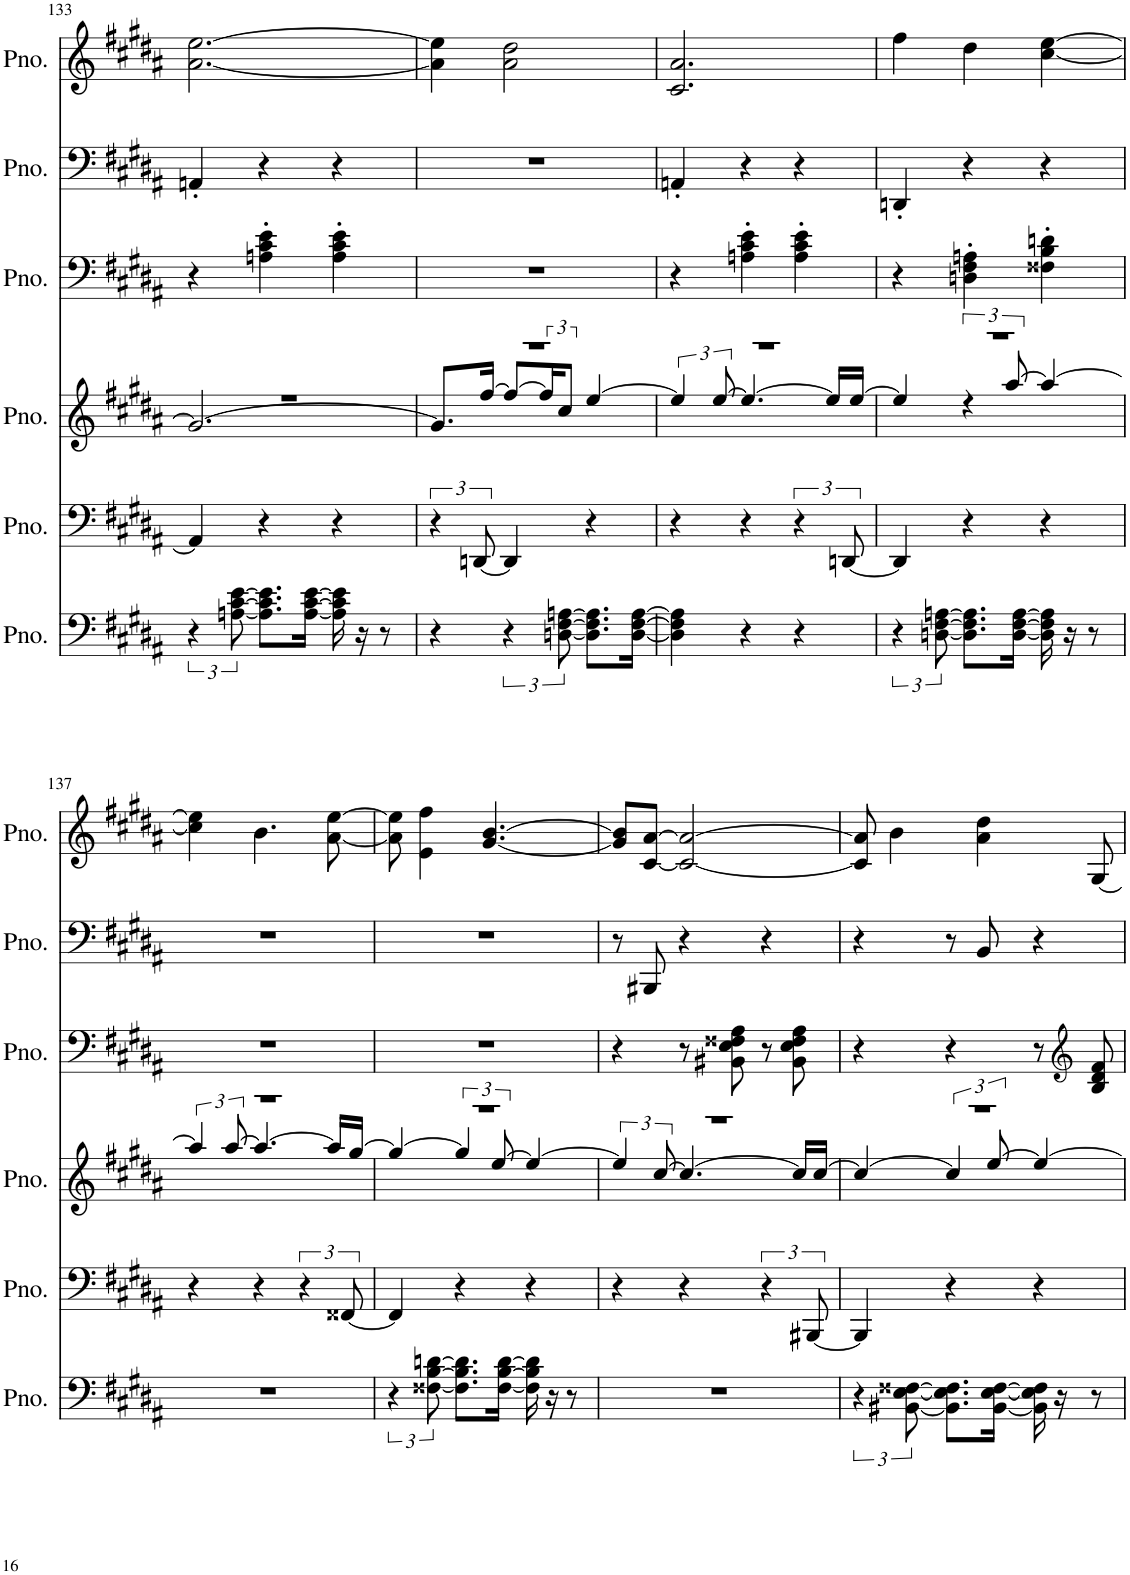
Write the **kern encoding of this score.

**kern	**kern	**kern	**kern	**kern	**kern
*part6	*part5	*part4	*part3	*part2	*part1
*staff6	*staff5	*staff4	*staff3	*staff2	*staff1
*I"Piano	*I"Piano	*I"Piano	*I"Piano	*I"Piano	*I"Piano
*I'Pno.	*I'Pno.	*I'Pno.	*I'Pno.	*I'Pno.	*I'Pno.
!!LO:PB:g=z
*clefF4	*clefF4	*clefG2	*clefF4	*clefF4	*clefG2
*k[f#c#g#d#a#]	*k[f#c#g#d#a#]	*k[f#c#g#d#a#]	*k[f#c#g#d#a#]	*k[f#c#g#d#a#]	*k[f#c#g#d#a#]
*M3/4	*M3/4	*M3/4	*M3/4	*M3/4	*M3/4
=133	=133	=133	=133	=133	=133
*	*	*^	*	*	*
6r	4AA/]	2.r	2.g#/_	4r	4AAn'/	[2.a#\ [2.ee\
[12An\ [12c#\ [12e\	.	.	.	.	.	.
8.A\] 8.c#\] 8.e\]L	4r	.	.	4An\' 4c#\' 4e\'	4r	.
[16A\ [16c#\ [16e\Jk	.	.	.	.	.	.
16A\] 16c#\] 16e\]	4r	.	.	4A\' 4c#\' 4e\'	4r	.
16r	.	.	.	.	.	.
8r	.	.	.	.	.	.
=134	=134	=134	=134	=134	=134	=134
4r	6r	2.r	8.g#/L]	2.r	2.r	4a#\] 4ee\]
.	[12DDn/	.	.	.	.	.
.	.	.	[16ff#/Jk	.	.	.
6r	4DD/]	.	8ff#/L_	.	.	2a#\ 2dd#\
.	.	.	24ff#/K]	.	.	.
[12Dn\ [12F#\ [12An\	.	.	12cc#/J	.	.	.
8.D\] 8.F#\] 8.A\]L	4r	.	[4ee/	.	.	.
[16D\ [16F#\ [16A\Jk	.	.	.	.	.	.
=135	=135	=135	=135	=135	=135	=135
4D\] 4F#\] 4A\]	4r	2.r	4ee/]	4r	4AAn'/	2.c#/ 2.a#/
4r	4r	.	4.ee/_	4An\' 4c#\' 4e\'	4r	.
4r	6r	.	.	4A\' 4c#\' 4e\'	4r	.
.	.	.	16ee/LL]	.	.	.
.	[12DDn/	.	.	.	.	.
.	.	.	[16ee/JJ	.	.	.
=136	=136	=136	=136	=136	=136	=136
6r	4DD/]	2.r	4ee/]	4r	4DDn'/	4ff#\
[12Dn\ [12F#\ [12An\	.	.	.	.	.	.
8.D\] 8.F#\] 8.A\]L	4r	.	6r	4Dn\' 4F#\' 4An\'	4r	4dd#\
.	.	.	[12aa#/	.	.	.
[16D\ [16F#\ [16A\Jk	.	.	.	.	.	.
16D\] 16F#\] 16A\]	4r	.	4aa#/_	4F##X\' 4B\' 4dn\'	4r	[4cc#\ [4ee\
16r	.	.	.	.	.	.
8r	.	.	.	.	.	.
!!LO:LB:g=z
=137	=137	=137	=137	=137	=137	=137
2.r	4r	2.r	4aa#/]	2.r	2.r	4cc#\] 4ee\]
.	4r	.	4.aa#/_	.	.	4.b\
.	6r	.	.	.	.	.
.	.	.	16aa#/LL]	.	.	[8a#\ [8ee\
.	[12FF##X/	.	.	.	.	.
.	.	.	[16gg#/JJ	.	.	.
=138	=138	=138	=138	=138	=138	=138
6r	4FF##/]	2.r	4gg#/_	2.r	2.r	8a#\] 8ee\]
.	.	.	.	.	.	4e\ 4ff#\
[12F##X\ [12B\ [12dn\	.	.	.	.	.	.
8.F##\] 8.B\] 8.d\]L	4r	.	6gg#/]	.	.	.
.	.	.	.	.	.	[4.g#/ [4.b/
.	.	.	[12ee/	.	.	.
[16F##\ [16B\ [16d\Jk	.	.	.	.	.	.
16F##\] 16B\] 16d\]	4r	.	4ee/_	.	.	.
16r	.	.	.	.	.	.
8r	.	.	.	.	.	.
=139	=139	=139	=139	=139	=139	=139
2.r	4r	2.r	6ee/]	4r	8r	8g#/] 8b/]L
.	.	.	.	.	8BBB#X/	[8c#/ [8a#/J
.	.	.	[12cc#/	.	.	.
.	4r	.	4.cc#/_	8r	4r	2c#/_ 2a#/_
.	.	.	.	8BB#X\ 8E\ 8F##X\ 8A#\	.	.
.	6r	.	.	8r	4r	.
.	.	.	16cc#/LL]	8BB#\ 8E\ 8F##\ 8A#\	.	.
.	[12BBB#X/	.	.	.	.	.
.	.	.	[16cc#/JJ	.	.	.
=140	=140	=140	=140	=140	=140	=140
6r	4BBB#/]	2.r	4cc#/_	4r	4r	8c#/] 8a#/]
.	.	.	.	.	.	4b\
[12BB#X\ [12E\ [12F##X\	.	.	.	.	.	.
8.BB#\] 8.E\] 8.F##\]L	4r	.	6cc#/]	4r	8r	.
.	.	.	.	.	8BB/	4a#\ 4dd#\
.	.	.	[12ee/	.	.	.
[16BB#\ [16E\ [16F##\Jk	.	.	.	.	.	.
16BB#\] 16E\] 16F##\]	4r	.	4ee/_	8r	4r	.
16r	.	.	.	.	.	.
*	*	*	*	*clefG2	*	*
8r	.	.	.	8B/ 8d#/ 8f#/	.	[8G#/
*	*	*v	*v	*	*	*
=	=	=	=	=	=
*-	*-	*-	*-	*-	*-
